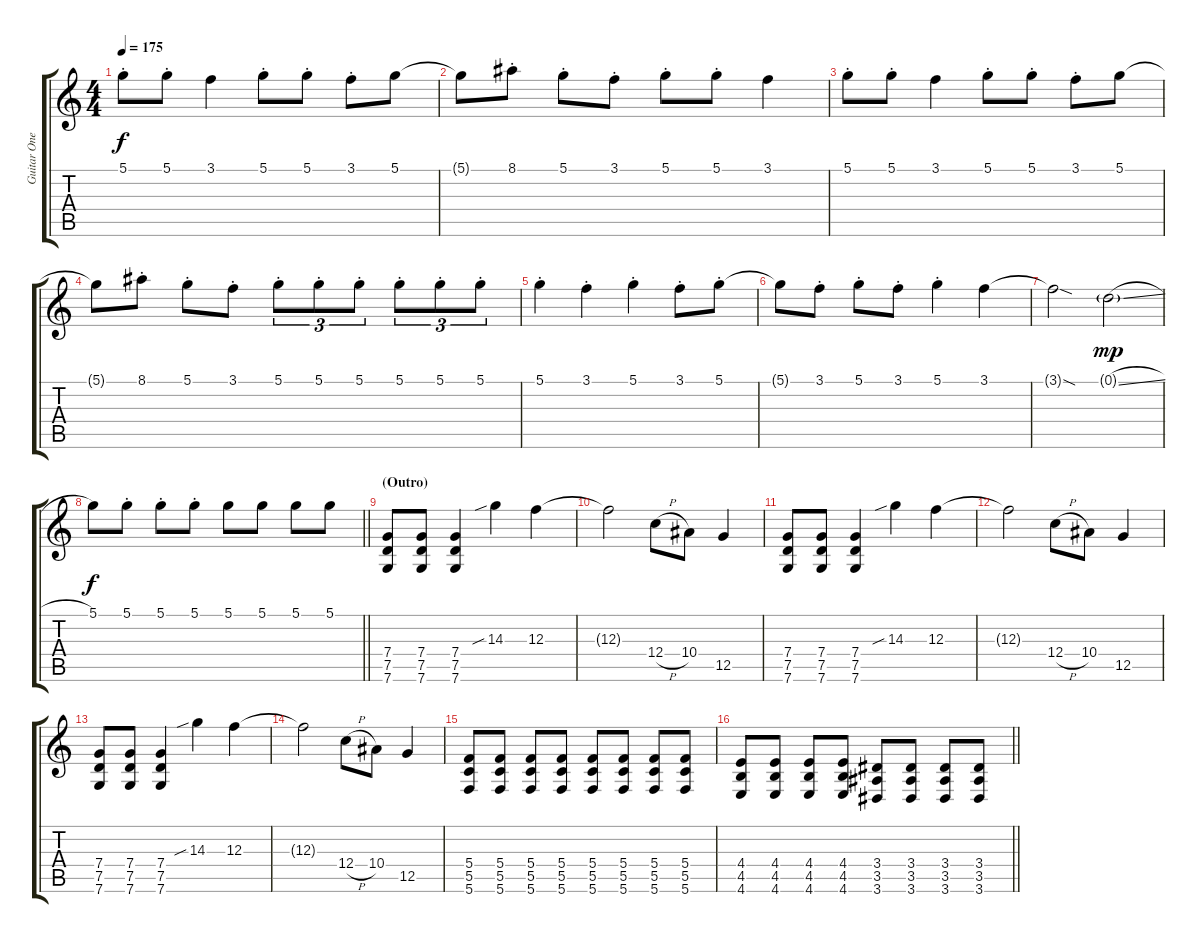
\track ("Guitar One" "Guitar One") {instrument overdrivenguitar}
\staff {score tabs}
\tuning (D4 A3 F3 C3 G2 C2) {hide}
\ts (4 4)
\tempo 175
\clef g2
\ks c
5.1{st}.8{dy f} 5.1{st}.8 3.1.4 5.1{st}.8 5.1{st}.8 3.1{st}.8 5.1.8 |
5.1{t}.8 8.1{st}.8 5.1{st}.8 3.1{st}.8 5.1{st}.8 5.1{st}.8 3.1.4 |
5.1{st}.8 5.1{st}.8 3.1.4 5.1{st}.8 5.1{st}.8 3.1{st}.8 5.1.8 |
5.1{t}.8 8.1{st}.8 5.1{st}.8 3.1{st}.8 5.1{st}.8{tu (3 2)} 5.1{st}.8{tu (3 2)} 5.1{st}.8{tu (3 2)} 5.1{st}.8{tu (3 2)} 5.1{st}.8{tu (3 2)} 5.1{st}.8{tu (3 2)} |
5.1{st}.4 3.1{st}.4 5.1{st}.4 3.1{st}.8 5.1{st}.8 |
5.1{t}.8 3.1{st}.8 5.1{st}.8 3.1{st}.8 5.1{st}.4 3.1.4 |
3.1{sod t}.2 0.1{sl g}.2{dy mp} |
\barLineRight lightlight
5.1.8{dy f} 5.1{st}.8 5.1{st}.8 5.1{st}.8 5.1.8 5.1.8 5.1.8 5.1.8 |
\section ("" "(Outro)")
(7.4 7.5 7.6).8 (7.4 7.5 7.6).8 (7.4 7.5 7.6).4 14.3{sib}.4 12.3.4 |
12.3{t}.2 12.4{h}.8 10.4.8 12.5.4 |
(7.4 7.5 7.6).8 (7.4 7.5 7.6).8 (7.4 7.5 7.6).4 14.3{sib}.4 12.3.4 |
12.3{t}.2 12.4{h}.8 10.4.8 12.5.4 |
(7.4 7.5 7.6).8 (7.4 7.5 7.6).8 (7.4 7.5 7.6).4 14.3{sib}.4 12.3.4 |
12.3{t}.2 12.4{h}.8 10.4.8 12.5.4 |
(5.4 5.5 5.6).8 (5.4 5.5 5.6).8 (5.4 5.5 5.6).8 (5.4 5.5 5.6).8 (5.4 5.5 5.6).8 (5.4 5.5 5.6).8 (5.4 5.5 5.6).8 (5.4 5.5 5.6).8 |
\barLineRight lightlight
(4.4 4.5 4.6).8 (4.4 4.5 4.6).8 (4.4 4.5 4.6).8 (4.4 4.5 4.6).8 (3.4 3.5 3.6).8 (3.4 3.5 3.6).8 (3.4 3.5 3.6).8 (3.4 3.5 3.6).8
